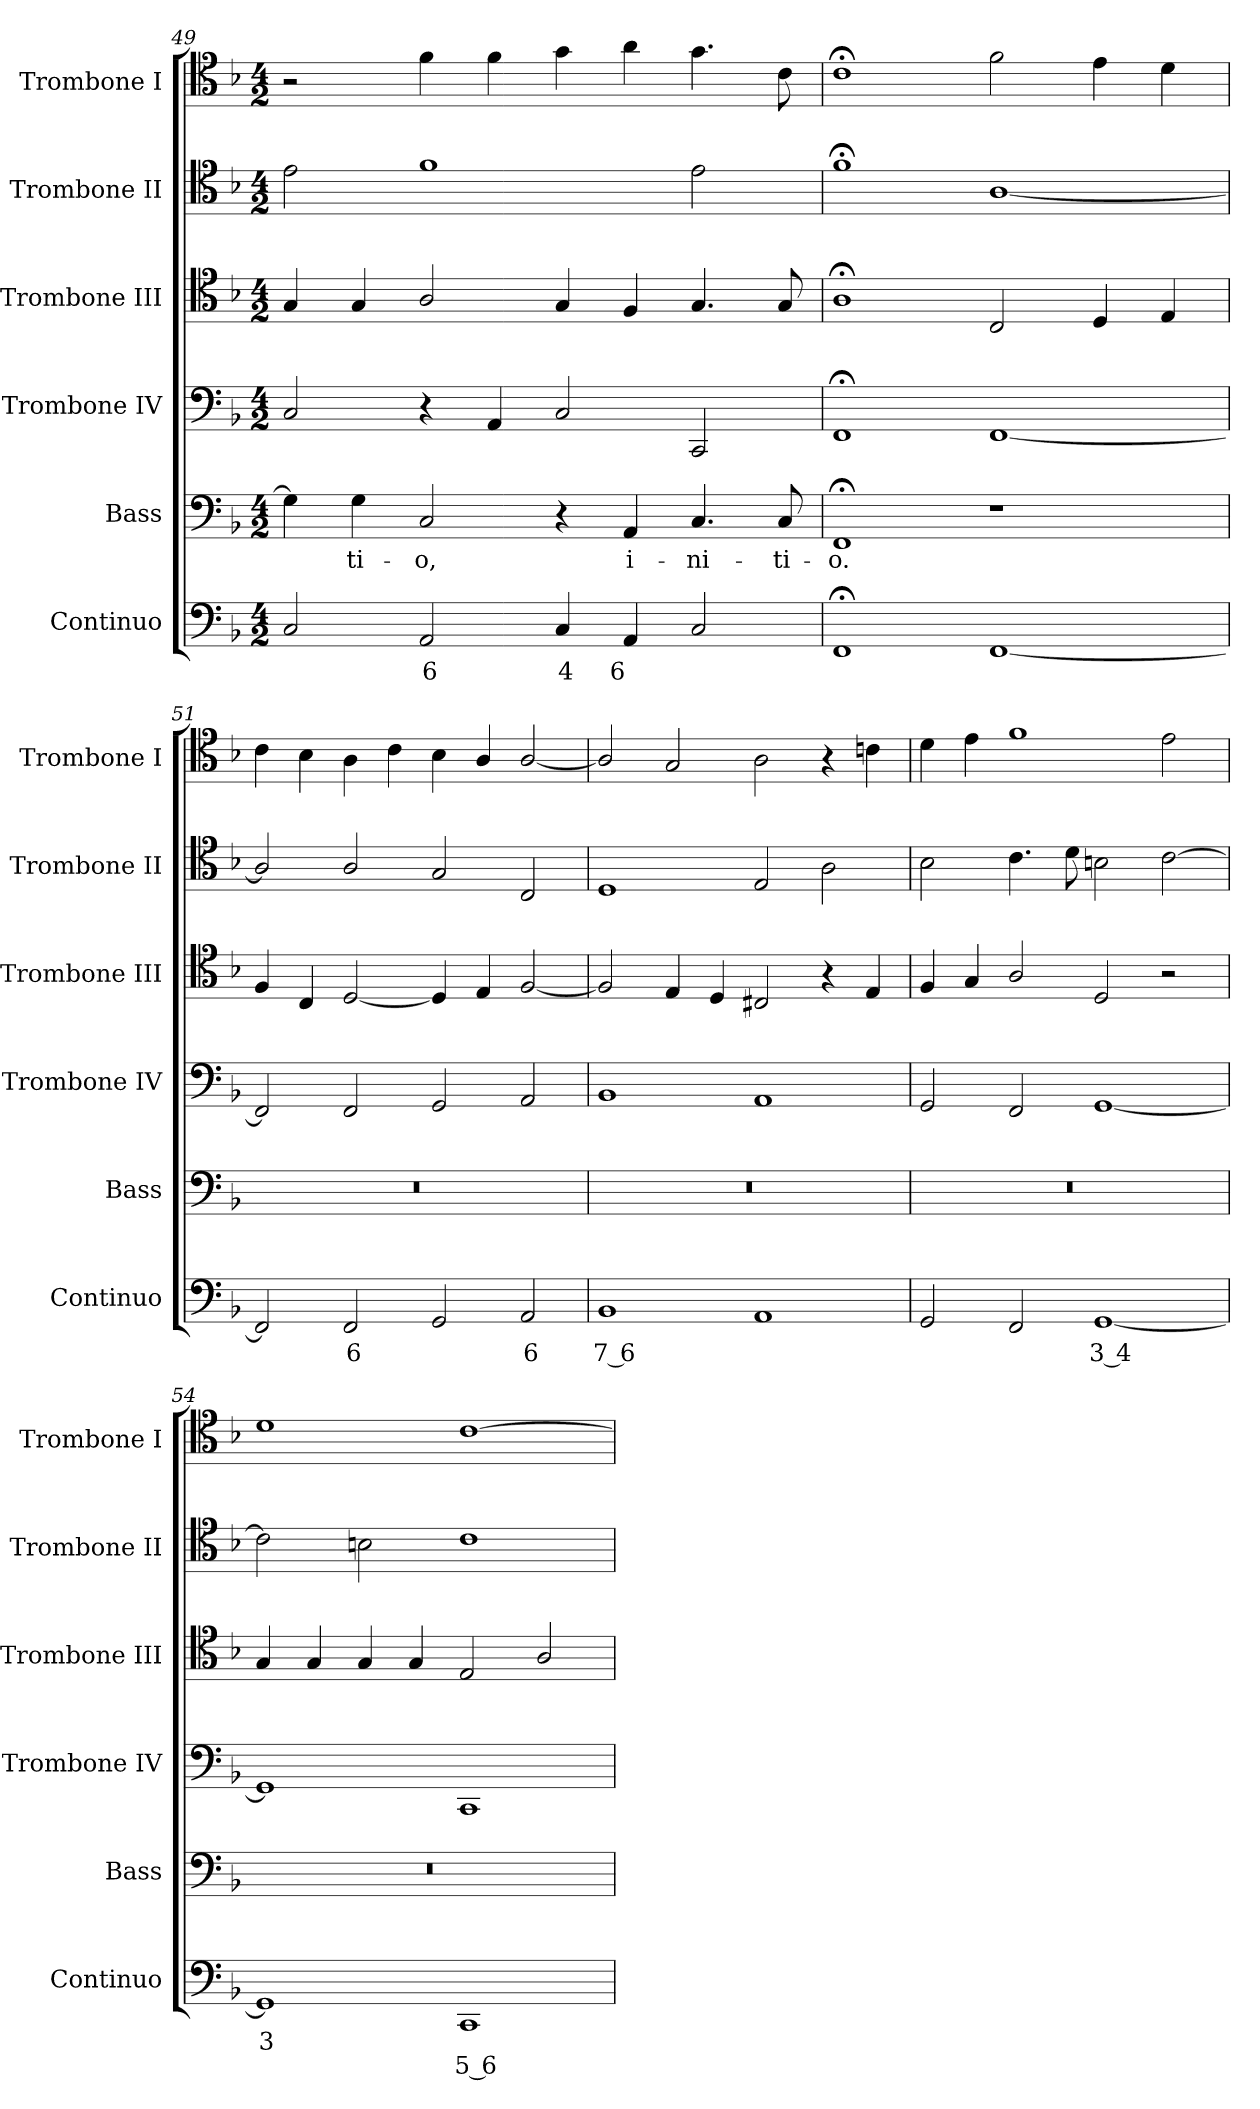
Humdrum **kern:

**kern	**text	**text	**kern	**text	**kern	**kern	**kern	**kern
*part6	*part6	*part6	*part5	*part5	*part4	*part3	*part2	*part1
*staff6	*staff6	*staff6	*staff5	*staff5	*staff4	*staff3	*staff2	*staff1
*I"Continuo	*	*	*I"Bass	*	*I"Trombone IV	*I"Trombone III	*I"Trombone II	*I"Trombone I
*I'Continuo	*	*	*I'Bass	*	*I'Trombone IV	*I'Trombone III	*I'Trombone II	*I'Trombone I
!!LO:LB:g=z
*clefF4	*	*	*clefF4	*	*clefF4	*clefC4	*clefC4	*clefC4
*k[b-]	*	*	*k[b-]	*	*k[b-]	*k[b-]	*k[b-]	*k[b-]
*F:	*	*	*F:	*	*F:	*F:	*F:	*F:
*M4/2	*	*	*M4/2	*	*M4/2	*M4/2	*M4/2	*M4/2
=49	=49	=49	=49	=49	=49	=49	=49	=49
2C	.	.	4G]	.	2C	4G	2e	2r
!	!	!	!	!LO:LY:b	!	!	!	!
.	.	.	4G	ti-	.	4G	.	.
!	!LO:LY:b	!	!	!LO:LY:b	!	!	!	!
2AA	6	.	2C	-o,	4r	2A/	1f	4f
.	.	.	.	.	4AA	.	.	4f
!	!LO:LY:b	!	!	!	!	!	!	!
4C	4	.	4r	.	2C	4G	.	4g
!	!LO:LY:b	!	!	!LO:LY:b	!	!	!	!
4AA	6	.	4AA	i-	.	4F	.	4a
!	!	!	!	!LO:LY:b	!	!	!	!
2C	.	.	4.C	-ni-	2CC	4.G	2e	4.g
!	!	!	!	!LO:LY:b	!	!	!	!
.	.	.	8C	-ti-	.	8G	.	8c
=50	=50	=50	=50	=50	=50	=50	=50	=50
!	!	!	!	!LO:LY:b	!	!	!	!
1FF;<	.	.	1FF;<	-o.	1FF;<	1A;<	1f;<	1c;<
[1FF	.	.	1r	.	[1FF	2C	[1A/	2f
.	.	.	.	.	.	4D	.	4e
.	.	.	.	.	.	4E	.	4d
=51	=51	=51	=51	=51	=51	=51	=51	=51
2FF]	.	.	0r	.	2FF]	4F	2A/]	4c
.	.	.	.	.	.	4C	.	4B-
!	!LO:LY:b	!	!	!	!	!	!	!
2FF	6	.	.	.	2FF	[2D	2A/	4A
.	.	.	.	.	.	.	.	4c
2GG	.	.	.	.	2GG	4D]	2G	4B-
.	.	.	.	.	.	4E	.	4A/
!	!LO:LY:b	!	!	!	!	!	!	!
2AA	6	.	.	.	2AA	[2F	2C	[2A/
=52	=52	=52	=52	=52	=52	=52	=52	=52
!	!LO:LY:b	!	!	!	!	!	!	!
1BB-	7 6	.	0r	.	1BB-	2F]	1D	2A/]
.	.	.	.	.	.	4E	.	2G
.	.	.	.	.	.	4D	.	.
1AA	.	.	.	.	1AA	2C#X	2E	2A
.	.	.	.	.	.	4r	2A	4r
.	.	.	.	.	.	4E	.	4cn
=53	=53	=53	=53	=53	=53	=53	=53	=53
2GG	.	.	0r	.	2GG	4F	2B-	4d
.	.	.	.	.	.	4G	.	4e
2FF	.	.	.	.	2FF	2A/	4.c	1f
.	.	.	.	.	.	.	8d	.
!	!LO:LY:b	!	!	!	!	!	!	!
[1GG	3 4	.	.	.	[1GG	2D	2Bn	.
.	.	.	.	.	.	2r	[2c	2e
=54	=54	=54	=54	=54	=54	=54	=54	=54
!	!LO:LY:b	!	!	!	!	!	!	!
1GG]	3	.	0r	.	1GG]	4G	2c]	1d
.	.	.	.	.	.	4G	.	.
.	.	.	.	.	.	4G	2Bn	.
.	.	.	.	.	.	4G	.	.
!	!LO:LY:b	!LO:LY:b	!	!	!	!	!	!
1CC	.	5 6	.	.	1CC	2E	1c	[1c
.	.	.	.	.	.	2A/	.	.
=	=	=	=	=	=	=	=	=
*-	*-	*-	*-	*-	*-	*-	*-	*-
